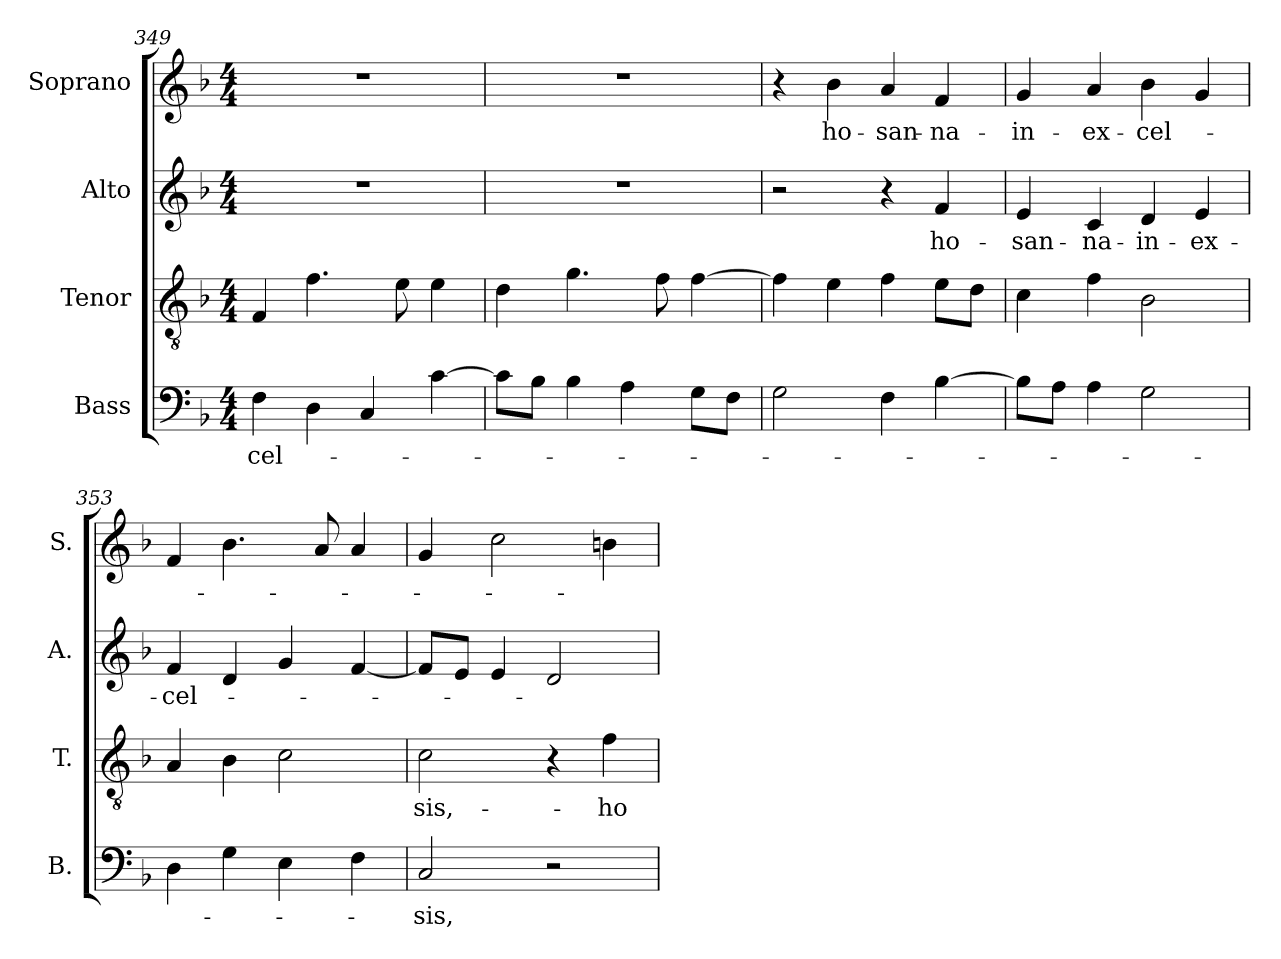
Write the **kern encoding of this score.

**kern	**text	**kern	**text	**kern	**text	**kern	**text
*part4	*part4	*part3	*part3	*part2	*part2	*part1	*part1
*staff4	*staff4	*staff3	*staff3	*staff2	*staff2	*staff1	*staff1
*I"Bass	*	*I"Tenor	*	*I"Alto	*	*I"Soprano	*
*I'B.	*	*I'T.	*	*I'A.	*	*I'S.	*
!!LO:LB:g=z
*clefF4	*	*clefGv2	*	*clefG2	*	*clefG2	*
*	*	*ITrd7c12	*	*	*	*	*
*k[b-]	*	*k[b-]	*	*k[b-]	*	*k[b-]	*
*F:	*	*F:	*	*F:	*	*F:	*
*M4/4	*	*M4/4	*	*M4/4	*	*M4/4	*
=349	=349	=349	=349	=349	=349	=349	=349
!	!LO:LY:b:color=#000000	!	!	!	!	!	!
4Fi\	-cel-	4FFi/	.	1r	.	1r	.
4Di\	.	4.Fi\	.	.	.	.	.
4Ci/	.	.	.	.	.	.	.
.	.	8Ei\	.	.	.	.	.
[4ci\	.	4Ei\	.	.	.	.	.
=350	=350	=350	=350	=350	=350	=350	=350
8ci\L]	.	4Di\	.	1r	.	1r	.
8B-i\J	.	.	.	.	.	.	.
4B-i\	.	4.Gi\	.	.	.	.	.
4Ai\	.	.	.	.	.	.	.
.	.	8Fi\	.	.	.	.	.
8Gi\L	.	[4Fi\	.	.	.	.	.
8Fi\J	.	.	.	.	.	.	.
=351	=351	=351	=351	=351	=351	=351	=351
2Gi\	.	4Fi\]	.	2r	.	4r	.
!	!	!	!	!	!	!	!LO:LY:b:color=#000000
.	.	4Ei\	.	.	.	4b-i\	-ho-
!	!	!	!	!	!	!	!LO:LY:b:color=#000000
4Fi\	.	4Fi\	.	4r	.	4ai/	-san-
!	!	!	!	!	!LO:LY:b:color=#000000	!	!
!	!	!	!	!	!	!	!LO:LY:b:color=#000000
[4B-i\	.	8Ei\L	.	4fi/	ho-	4fi/	-na-
.	.	8Di\J	.	.	.	.	.
=352	=352	=352	=352	=352	=352	=352	=352
!	!	!	!	!	!LO:LY:b:color=#000000	!	!
!	!	!	!	!	!	!	!LO:LY:b:color=#000000
8B-i\L]	.	4Ci\	.	4ei/	-san-	4gi/	-in-
8Ai\J	.	.	.	.	.	.	.
!	!	!	!	!	!LO:LY:b:color=#000000	!	!
!	!	!	!	!	!	!	!LO:LY:b:color=#000000
4Ai\	.	4Fi\	.	4ci/	-na-	4ai/	-ex-
!	!	!	!	!	!LO:LY:b:color=#000000	!	!
!	!	!	!	!	!	!	!LO:LY:b:color=#000000
2Gi\	.	2BB-i\	.	4di/	-in-	4b-i\	-cel-
!	!	!	!	!	!LO:LY:b:color=#000000	!	!
.	.	.	.	4ei/	-ex-	4gi/	.
=353	=353	=353	=353	=353	=353	=353	=353
!	!	!	!	!	!LO:LY:b:color=#000000	!	!
4Di\	.	4AAi/	.	4fi/	-cel-	4fi/	.
4Gi\	.	4BB-i\	.	4di/	.	4.b-i\	.
4Ei\	.	2Ci\	.	4gi/	.	.	.
.	.	.	.	.	.	8ai/	.
4Fi\	.	.	.	[4fi/	.	4ai/	.
=354	=354	=354	=354	=354	=354	=354	=354
!	!LO:LY:b:color=#000000	!	!	!	!	!	!
!	!	!	!LO:LY:b:color=#000000	!	!	!	!
2Ci/	-sis,-	2Ci\	-sis,-	8fi/L]	.	4gi/	.
.	.	.	.	8ei/J	.	.	.
.	.	.	.	4ei/	.	2cci\	.
2r	.	4r	.	2di/	.	.	.
!	!	!	!LO:LY:b:color=#000000	!	!	!	!
.	.	4Fi\	-ho-	.	.	4bni\	.
=	=	=	=	=	=	=	=
*-	*-	*-	*-	*-	*-	*-	*-
